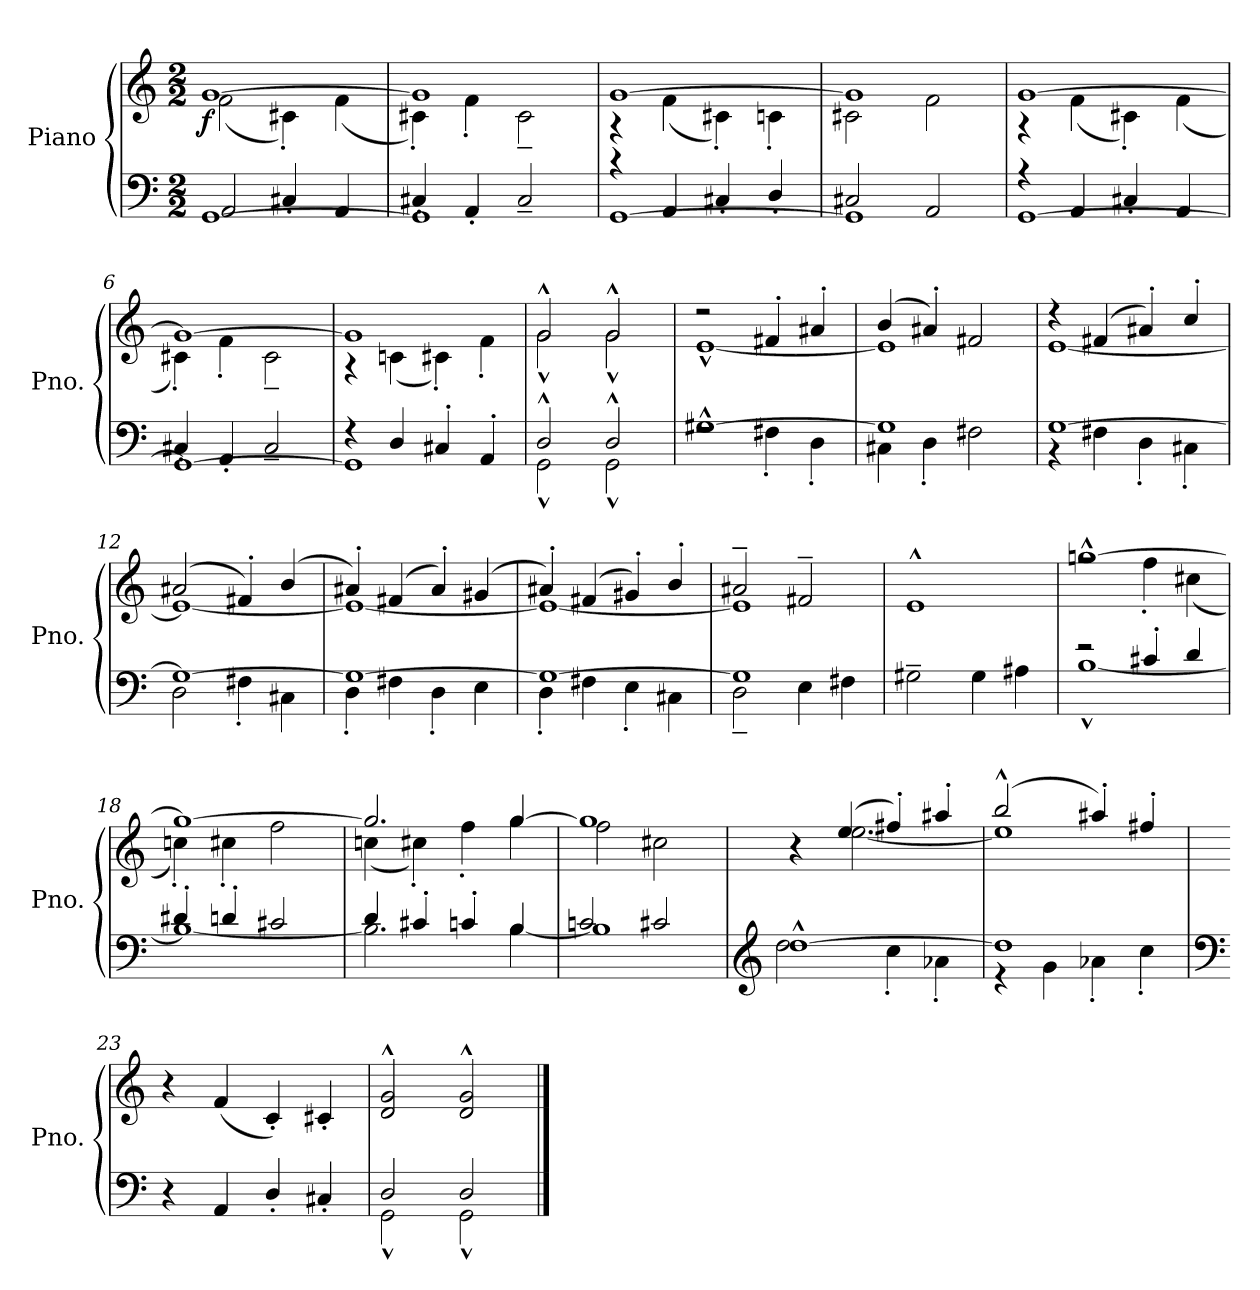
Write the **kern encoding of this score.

**kern	**kern	**dynam
*part1	*part1	*part1
*staff2	*staff1	*staff1/2
*I"Piano	*	*
*I'Pno.	*	*
*clefF4	*clefG2	*
*k[]	*k[]	*
*M2/2	*M2/2	*
*MM208	*MM208	*
=1	=1	=1
*^	*^	*
!	!	!	!	!LO:DY:b
[1GG	2AA/	[1g	(<2f\	f
.	4C#X'/	.	4c#X'\)	.
.	4AA/	.	(<4f\	.
=2	=2	=2	=2	=2
1GG]	4C#X'/	1g]	4c#X'\)	.
.	4AA'/	.	4f'\	.
.	2C#~/	.	2c#~\	.
=3	=3	=3	=3	=3
[1GG	4rc	[1g	4r	.
.	4AA/	.	(<4f\	.
.	4C#X'/	.	4c#X'\)	.
.	4D'/	.	4cn'\	.
=4	=4	=4	=4	=4
1GG]	2C#X/	1g]	2c#X\	.
.	2AA/	.	2f\	.
=5	=5	=5	=5	=5
[1GG	4rA	[1g	4r	.
.	4AA/	.	(<4f\	.
.	4C#X'/	.	4c#X'\)	.
.	4AA/	.	(<4f\	.
=6	=6	=6	=6	=6
1GG_	4C#X'/	1g_	4c#X'\)	.
.	4AA'/	.	4f'\	.
.	2C#~/	.	2c#~\	.
=7	=7	=7	=7	=7
4r	1GG]	1g]	4r	.
4D/	.	.	(<4cn\	.
4C#X'/	.	.	4c#X'\)	.
4AA'/	.	.	4f'\	.
=8	=8	=8	=8	=8
2D^^/	2GG^^\	2g^^/	2g^^\	.
2D^^/	2GG^^\	2g^^/	2g^^\	.
!!LO:LB:g=z	!!
=9	=9	=9	=9	=9
[1G#X^^	2rF	2r	[1e^^	.
.	4F#X'\	4f#X'/	.	.
.	4D'\	4a#X'/	.	.
=10	=10	=10	=10	=10
1G#]	4C#X\	(>4b/	1e]	.
.	4D'\	4a#X'/)	.	.
.	2F#X\	2f#X/	.	.
=11	=11	=11	=11	=11
[1G	4r	4r	[1e	.
.	4F#X\	(>4f#X/	.	.
.	4D'\	4a#X'/)	.	.
.	4C#X'\	4cc'/	.	.
=12	=12	=12	=12	=12
1G_	2D\	(>2a#X/	1e_	.
.	4F#X'\	4f#X'/)	.	.
.	4C#X\	(>4b/	.	.
=13	=13	=13	=13	=13
1G_	4D'\	4a#X'/)	1e_	.
.	4F#X\	(>4f#X/	.	.
.	4D'\	4a#'/)	.	.
.	4E\	(>4g#X/	.	.
=14	=14	=14	=14	=14
1G_	4D'\	4a#X'/)	1e_	.
.	4F#X\	(>4f#X/	.	.
.	4E'\	4g#X'/)	.	.
.	4C#X\	4b'/	.	.
!!LO:LB:g=z	!!
=15	=15	=15	=15	=15
1G]	2D~\	2a#X~/	1e]	.
.	4E\	2f#X~/	.	.
.	4F#X\	.	.	.
*v	*v	*	*	*
*	*v	*v	*
=16	=16	=16
2G#X~\	1e^^	.
4G#\	.	.
4A#X\	.	.
=17	=17	=17
*^	*^	*
2r	[1B^^	[1ggn^^	2rff	.
4c#X'/	.	.	4ff'\	.
4d/	.	.	(<4cc#X\	.
=18	=18	=18	=18	=18
4d#X'/	1B_	1gg_	4ccn'\)	.
4dn'/	.	.	4cc#X'\	.
2c#X/	.	.	2ff\	.
=19	=19	=19	=19	=19
4d/	2.B\]	2.gg/]	(<4ccn\	.
4c#X'/	.	.	4cc#X'\)	.
4cn'/	.	.	4ff'\	.
4B/	[4B\	[4gg/	4gg\	.
=20	=20	=20	=20	=20
2cn/	1B]	1gg]	2ff\	.
2c#X/	.	.	2cc#X\	.
!!LO:LB:g=z	!!
=21	=21	=21	=21	=21
*clefG2	*	*	*	*
[1dd^^	2dd\	4r	4ryy	.
.	.	(>4ee/	[2.ee\	.
.	4cc'\	4ff#X'/)	.	.
.	4a-X'\	4aa#X'/	.	.
=22	=22	=22	=22	=22
1dd]	4r	(>2bb^^/	1ee]	.
.	4g\	.	.	.
.	4a-X'\	4aa#X'/)	.	.
.	4cc'\	4ff#X'/	.	.
*v	*v	*	*	*
*	*v	*v	*
=23	=23	=23
*clefF4	*	*
4r	4r	.
4AA/	(>4f/	.
4D'/	4c'/)	.
4C#X'/	4c#X'/	.
=24	=24	=24
*^	*	*
2D/	2GG^^\	2d/^^ 2g/^^	.
2D/	2GG^^\	2d/^^ 2g/^^	.
*v	*v	*	*
==	==	==
*-	*-	*-
